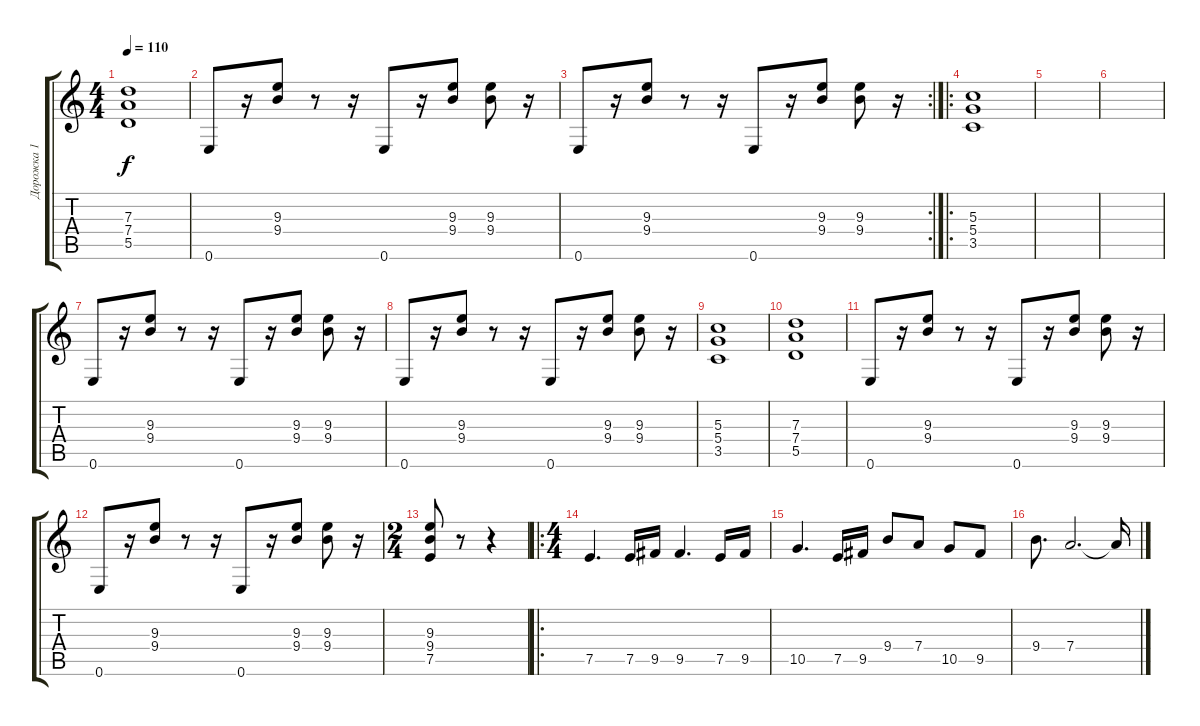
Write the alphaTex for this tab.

\track ("Дорожка 1" "Дорожка 1") {instrument distortionguitar}
\staff {score tabs}
\tuning (E4 B3 G3 D3 A2 E2) {hide}
\ts (4 4)
\tempo 110
\clef g2
\ks c
(7.3 7.4 5.5).1{dy f} |
0.6.8 r.16 (9.3 9.4).8 r.8 r.16 0.6.8 r.16 (9.3 9.4).8 (9.3 9.4).8 r.16 |
\rc 2
0.6.8 r.16 (9.3 9.4).8 r.8 r.16 0.6.8 r.16 (9.3 9.4).8 (9.3 9.4).8 r.16 |
\ro
(5.3 5.4 3.5).1 |
|
|
0.6.8 r.16 (9.3 9.4).8 r.8 r.16 0.6.8 r.16 (9.3 9.4).8 (9.3 9.4).8 r.16 |
0.6.8 r.16 (9.3 9.4).8 r.8 r.16 0.6.8 r.16 (9.3 9.4).8 (9.3 9.4).8 r.16 |
(5.3 5.4 3.5).1 |
(7.3 7.4 5.5).1 |
0.6.8 r.16 (9.3 9.4).8 r.8 r.16 0.6.8 r.16 (9.3 9.4).8 (9.3 9.4).8 r.16 |
0.6.8 r.16 (9.3 9.4).8 r.8 r.16 0.6.8 r.16 (9.3 9.4).8 (9.3 9.4).8 r.16 |
\ts (2 4)
(9.3 9.4 7.5).8 r.8 r.4 |
\ro
\ts (4 4)
7.5.4{d} 7.5.16 9.5.16 9.5.4{d} 7.5.16 9.5.16 |
10.5.4{d} 7.5.16 9.5.16 9.4.8 7.4.8 10.5.8 9.5.8 |
9.4.8{d} 7.4.2{d} 7.4{t}.16
